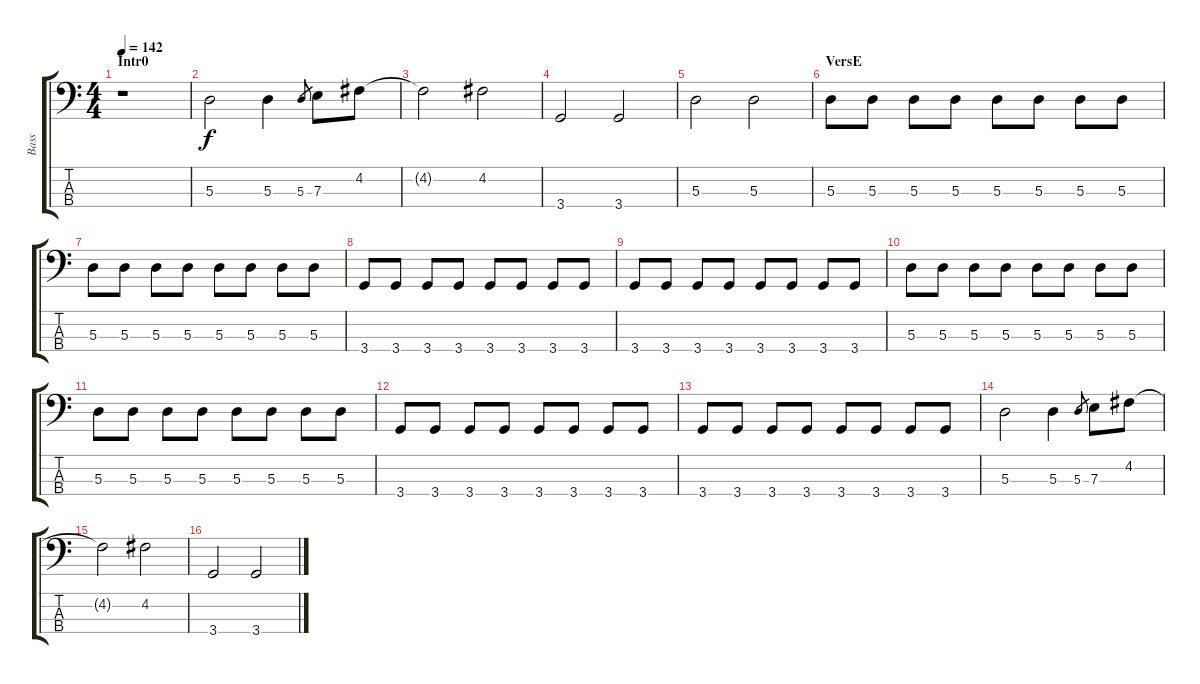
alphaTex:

\track ("Bass" "Bass") {instrument electricbasspick}
\staff {score tabs}
\tuning (G2 D2 A1 E1) {hide}
\ts (4 4)
\section ("" "Intr0")
\tempo 142
\clef f4
\ks c
r.1{dy f instrument electricbasspick} |
5.3.2 5.3.4 5.3.8{gr} 7.3.8 4.2.8 |
4.2{t}.2 4.2.2 |
3.4.2 3.4.2 |
5.3.2 5.3.2 |
\section ("" "VersE")
5.3.8 5.3.8 5.3.8 5.3.8 5.3.8 5.3.8 5.3.8 5.3.8 |
5.3.8 5.3.8 5.3.8 5.3.8 5.3.8 5.3.8 5.3.8 5.3.8 |
3.4.8 3.4.8 3.4.8 3.4.8 3.4.8 3.4.8 3.4.8 3.4.8 |
3.4.8 3.4.8 3.4.8 3.4.8 3.4.8 3.4.8 3.4.8 3.4.8 |
5.3.8 5.3.8 5.3.8 5.3.8 5.3.8 5.3.8 5.3.8 5.3.8 |
5.3.8 5.3.8 5.3.8 5.3.8 5.3.8 5.3.8 5.3.8 5.3.8 |
3.4.8 3.4.8 3.4.8 3.4.8 3.4.8 3.4.8 3.4.8 3.4.8 |
3.4.8 3.4.8 3.4.8 3.4.8 3.4.8 3.4.8 3.4.8 3.4.8 |
5.3.2 5.3.4 5.3.8{gr} 7.3.8 4.2.8 |
4.2{t}.2 4.2.2 |
3.4.2 3.4.2
